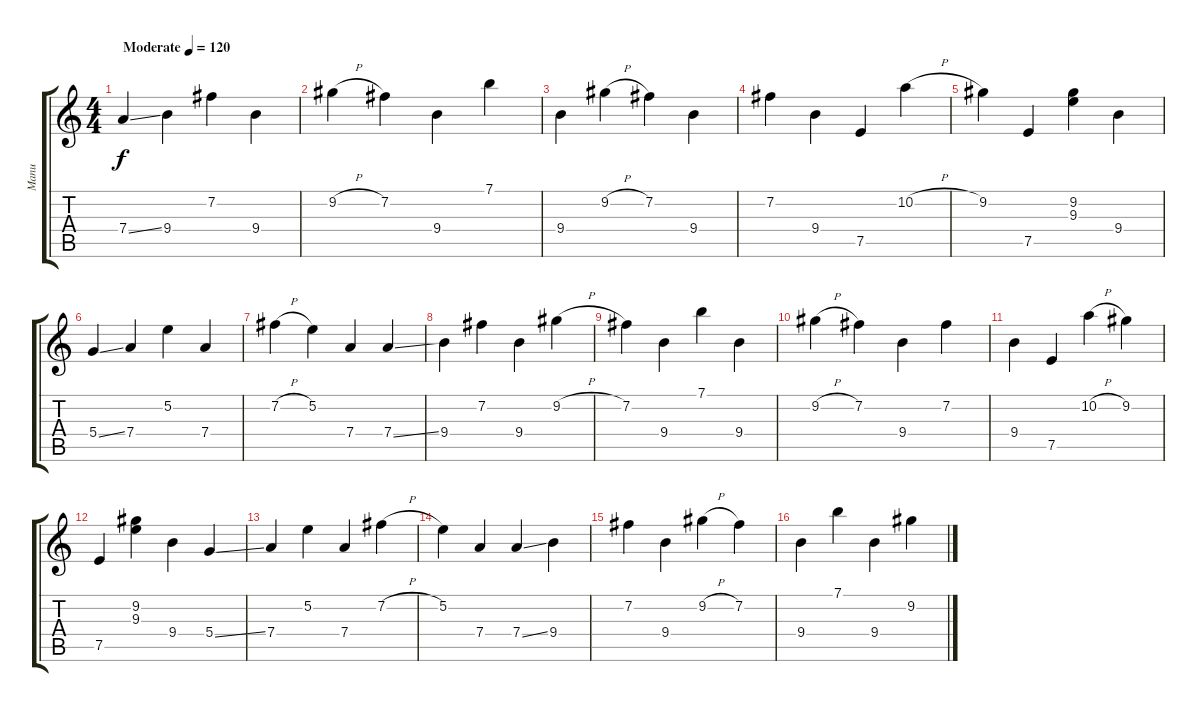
\track ("Manu" "Manu") {instrument electricguitarjazz}
\staff {score tabs}
\tuning (E4 B3 G3 D3 A2 E2) {hide}
\ts (4 4)
\tempo (120 "Moderate")
\clef g2
\ks c
7.4{ss}.4{dy f instrument electricguitarjazz} 9.4.4 7.2.4 9.4.4 |
9.2{h}.4 7.2.4 9.4.4 7.1.4 |
9.4.4 9.2{h}.4 7.2.4 9.4.4 |
7.2.4 9.4.4 7.5.4 10.2{h}.4 |
9.2.4 7.5.4 (9.2 9.3).4 9.4.4 |
5.4{ss}.4 7.4.4 5.2.4 7.4.4 |
7.2{h}.4 5.2.4 7.4.4 7.4{ss}.4 |
9.4.4 7.2.4 9.4.4 9.2{h}.4 |
7.2.4 9.4.4 7.1.4 9.4.4 |
9.2{h}.4 7.2.4 9.4.4 7.2.4 |
9.4.4 7.5.4 10.2{h}.4 9.2.4 |
7.5.4 (9.2 9.3).4 9.4.4 5.4{ss}.4 |
7.4.4 5.2.4 7.4.4 7.2{h}.4 |
5.2.4 7.4.4 7.4{ss}.4 9.4.4 |
7.2.4 9.4.4 9.2{h}.4 7.2.4 |
9.4.4 7.1.4 9.4.4 9.2{h}.4
